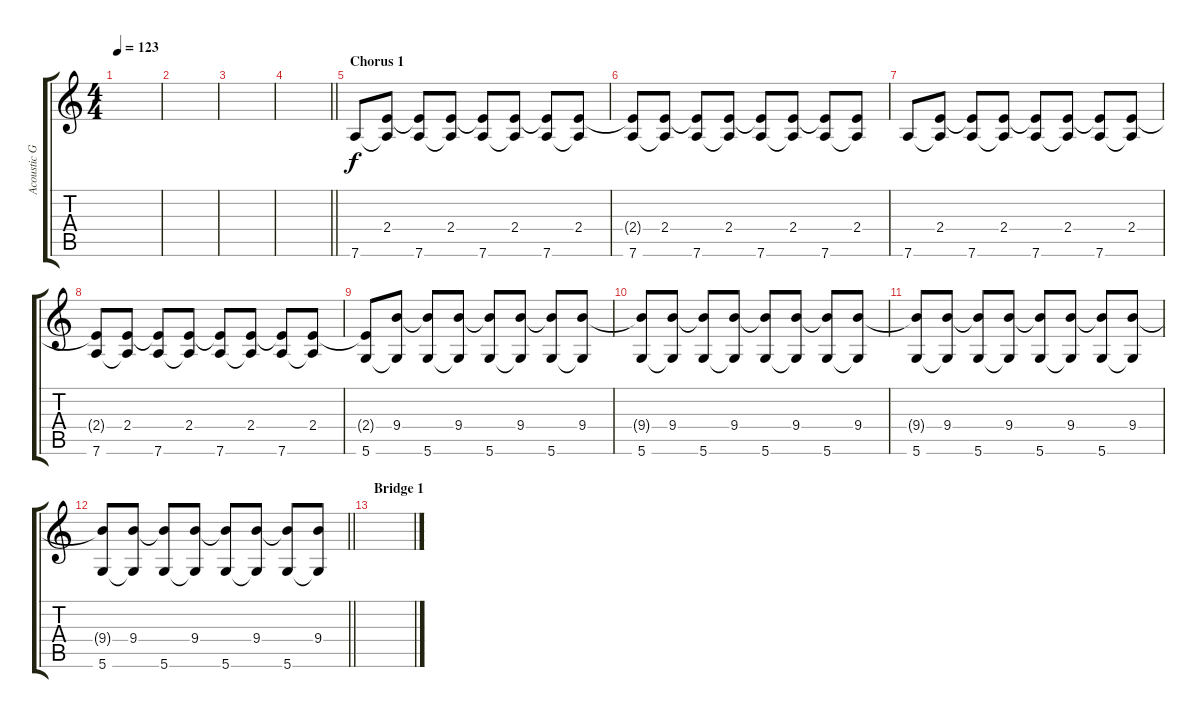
\track ("Acoustic Guitar Exp" "Acoustic G") {instrument acousticguitarnylon}
\staff {score tabs}
\tuning (E4 B3 G3 D3 A2 D2) {hide}
\ts (4 4)
\tempo 123
\clef g2
\ks c
|
|
|
\barLineRight lightlight
|
\section ("" "Chorus 1")
7.6.8 (2.4 7.6{t}).8 (2.4{t} 7.6).8 (2.4 7.6{t}).8 (2.4{t} 7.6).8 (2.4 7.6{t}).8 (2.4{t} 7.6).8 (2.4 7.6{t}).8 |
(2.4{t} 7.6).8 (2.4 7.6{t}).8 (2.4{t} 7.6).8 (2.4 7.6{t}).8 (2.4{t} 7.6).8 (2.4 7.6{t}).8 (2.4{t} 7.6).8 (2.4 7.6{t}).8 |
7.6.8 (2.4 7.6{t}).8 (2.4{t} 7.6).8 (2.4 7.6{t}).8 (2.4{t} 7.6).8 (2.4 7.6{t}).8 (2.4{t} 7.6).8 (2.4 7.6{t}).8 |
(2.4{t} 7.6).8 (2.4 7.6{t}).8 (2.4{t} 7.6).8 (2.4 7.6{t}).8 (2.4{t} 7.6).8 (2.4 7.6{t}).8 (2.4{t} 7.6).8 (2.4 7.6{t}).8 |
(2.4{t} 5.6).8 (9.4 5.6{t}).8 (9.4{t} 5.6).8 (9.4 5.6{t}).8 (9.4{t} 5.6).8 (9.4 5.6{t}).8 (9.4{t} 5.6).8 (9.4 5.6{t}).8 |
(9.4{t} 5.6).8 (9.4 5.6{t}).8 (9.4{t} 5.6).8 (9.4 5.6{t}).8 (9.4{t} 5.6).8 (9.4 5.6{t}).8 (9.4{t} 5.6).8 (9.4 5.6{t}).8 |
(9.4{t} 5.6).8 (9.4 5.6{t}).8 (9.4{t} 5.6).8 (9.4 5.6{t}).8 (9.4{t} 5.6).8 (9.4 5.6{t}).8 (9.4{t} 5.6).8 (9.4 5.6{t}).8 |
\barLineRight lightlight
(9.4{t} 5.6).8 (9.4 5.6{t}).8 (9.4{t} 5.6).8 (9.4 5.6{t}).8 (9.4{t} 5.6).8 (9.4 5.6{t}).8 (9.4{t} 5.6).8 (9.4 5.6{t}).8 |
\section ("" "Bridge 1")
